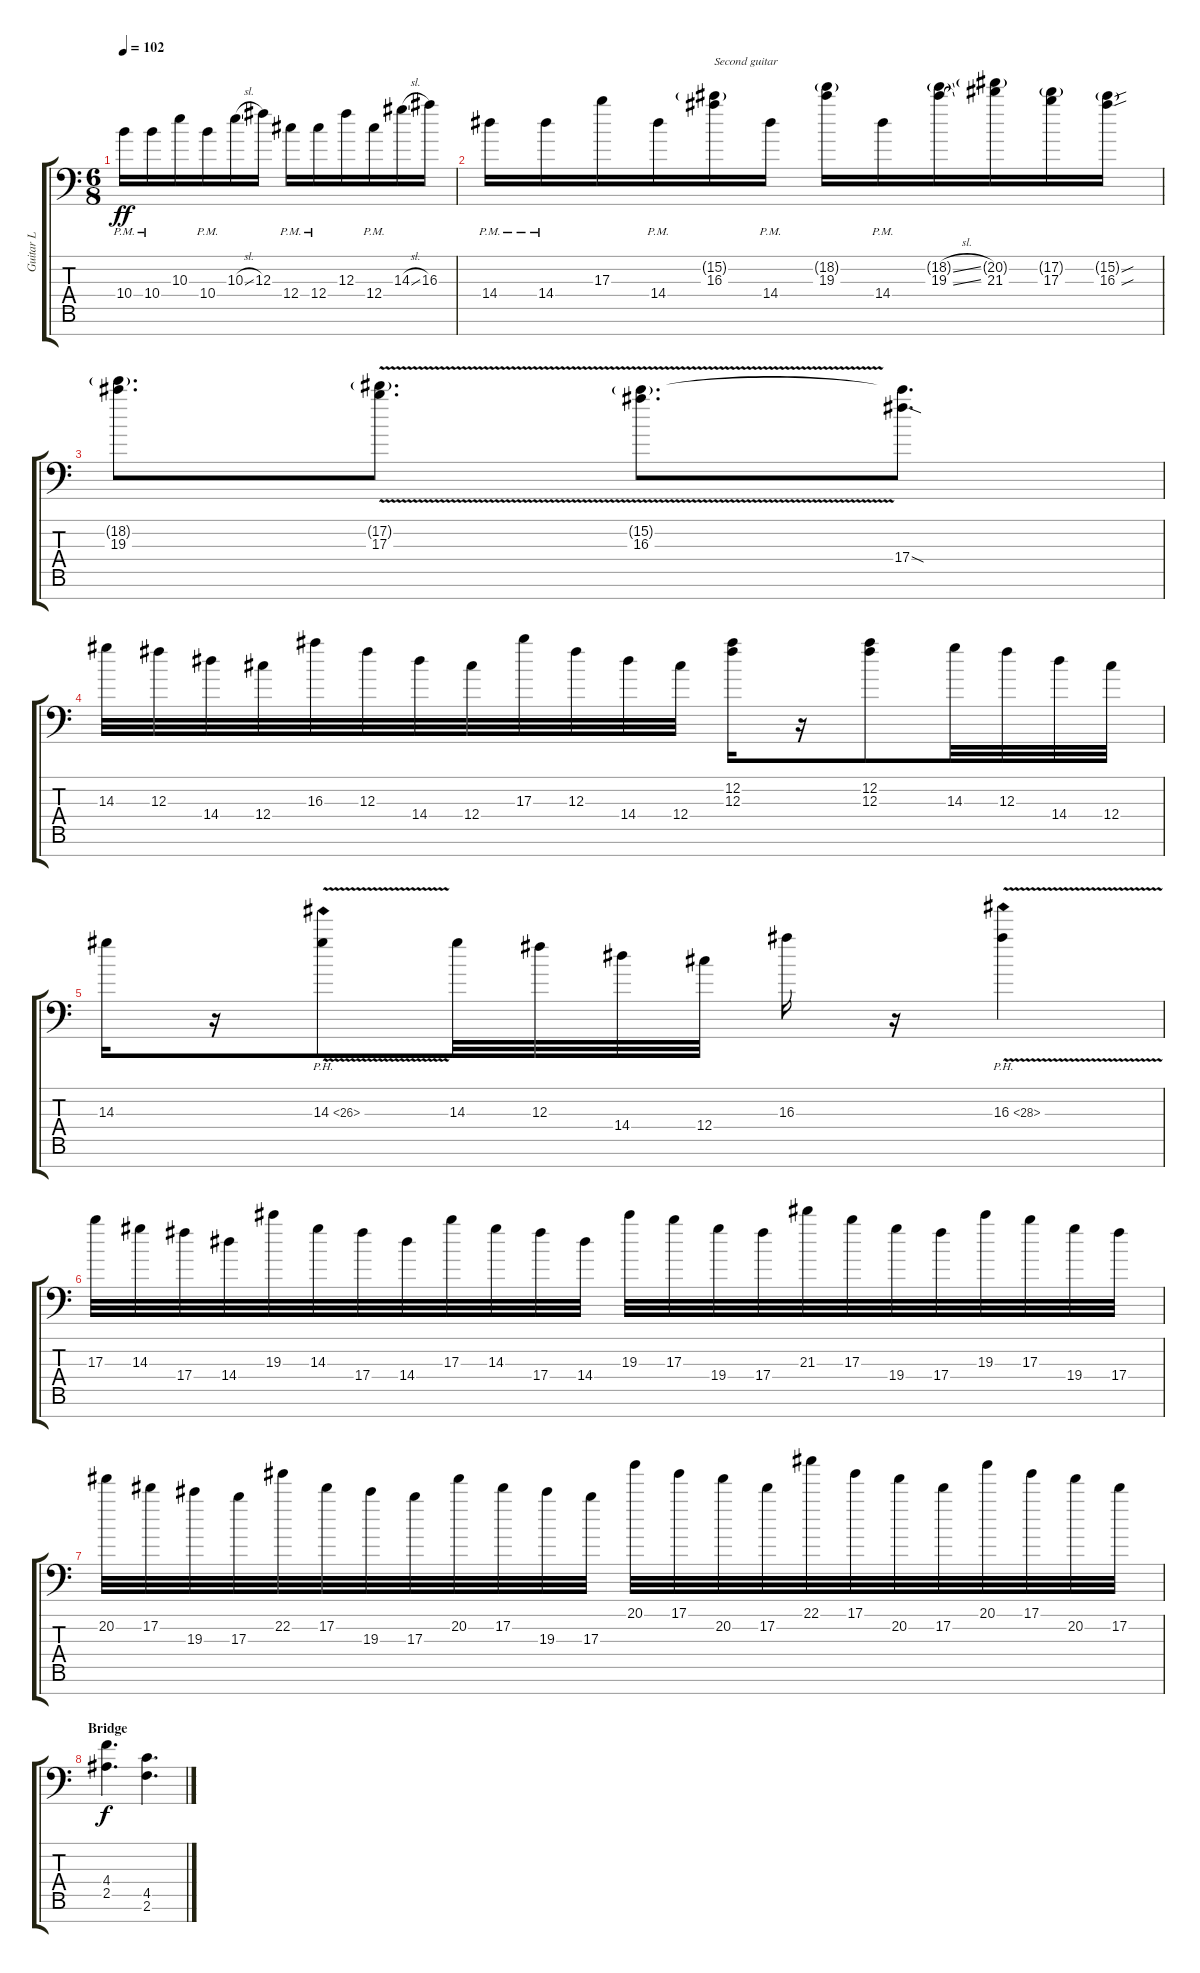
\track ("Guitar L" "Guitar L") {instrument distortionguitar}
\staff {score tabs}
\tuning (Eb4 Bb3 Gb3 Db3 Ab2 Eb2 Bb1) {hide}
\ts (6 8)
\tempo 102
\clef f4
\ks c
10.4{pm}.16{dy ff} 10.4{pm}.16 10.3.16 10.4{pm}.16 10.3{sl}.16 12.3.16 12.4{pm}.16 12.4{pm}.16 12.3.16 12.4{pm}.16 14.3{sl}.16 16.3.16 |
14.4{pm}.16 14.4{pm}.16 17.3.16 14.4{pm}.16 (15.2{g} 16.3).16{txt "Second guitar"} 14.4{pm}.16 (18.2{g} 19.3).16 14.4{pm}.16 (18.2{sl g} 19.3{sl}).16 (20.2{g} 21.3).16 (17.2{g} 17.3).16 (15.2{sou g} 16.3{sou}).16 |
(18.2{g} 19.3).8{d} (17.2{g} 17.3{v}).8{d} (15.2{g} 16.3{v}).8{d} (15.2{t} 17.4{sod}).8{d} |
14.3.32 12.3.32 14.4.32 12.4.32 16.3.32 12.3.32 14.4.32 12.4.32 17.3.32 12.3.32 14.4.32 12.4.32 (12.2 12.3).16 r.16 (12.2 12.3).8 14.3.32 12.3.32 14.4.32 12.4.32 |
14.3.16 r.16 14.3{ph 12 v}.8 14.3.32 12.3.32 14.4.32 12.4.32 16.3.16 r.16 16.3{ph 12 v}.4 |
17.3.32 14.3.32 17.4.32 14.4.32 19.3.32 14.3.32 17.4.32 14.4.32 17.3.32 14.3.32 17.4.32 14.4.32 19.3.32 17.3.32 19.4.32 17.4.32 21.3.32 17.3.32 19.4.32 17.4.32 19.3.32 17.3.32 19.4.32 17.4.32 |
20.2.32 17.2.32 19.3.32 17.3.32 22.2.32 17.2.32 19.3.32 17.3.32 20.2.32 17.2.32 19.3.32 17.3.32 20.1.32 17.1.32 20.2.32 17.2.32 22.1.32 17.1.32 20.2.32 17.2.32 20.1.32 17.1.32 20.2.32 17.2.32 |
\section ("" "Bridge")
(4.4 2.5).4{d dy f volume 15 balance 0 instrument distortionguitar} (4.5 2.6).4{d}
